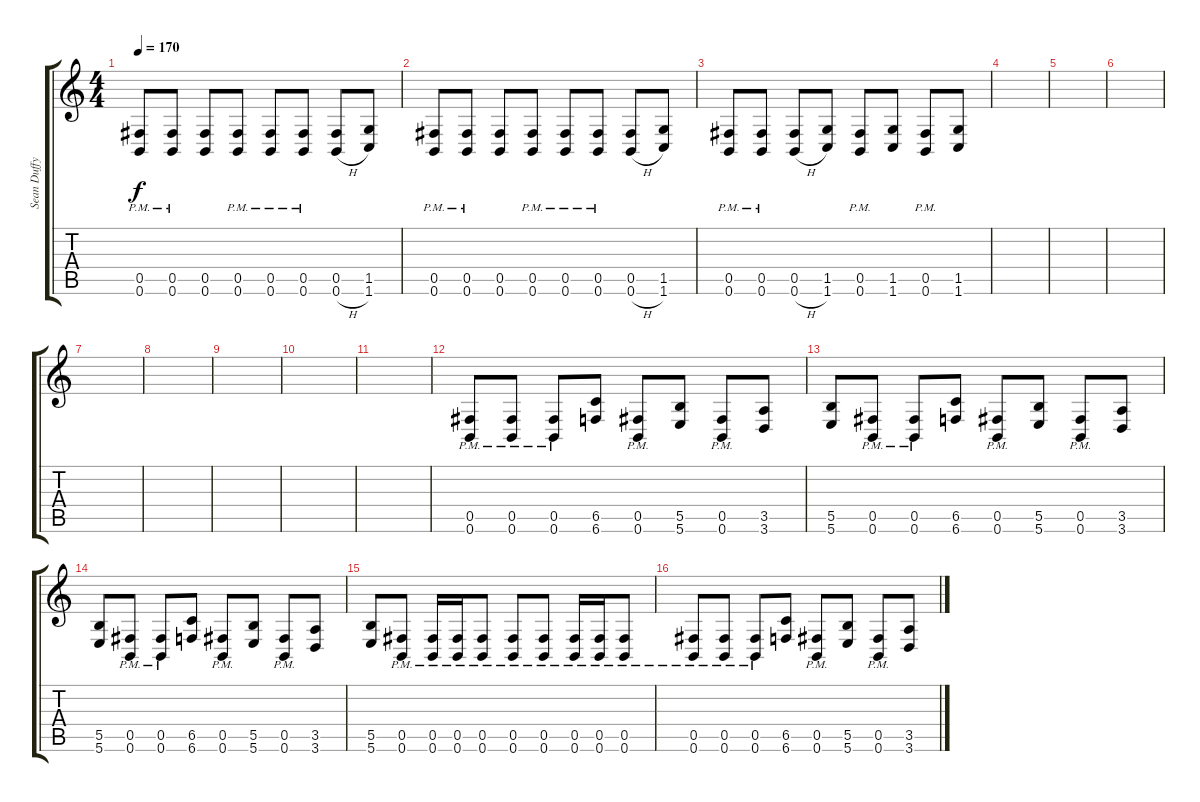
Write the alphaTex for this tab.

\track ("Sean Duffy" "Sean Duffy") {instrument distortionguitar}
\staff {score tabs}
\tuning (Db4 Ab3 E3 B2 Gb2 B1) {hide}
\ts (4 4)
\tempo 170
\clef g2
\ks c
(0.5{pm} 0.6{pm}).8{dy f} (0.5{pm} 0.6{pm}).8 (0.5 0.6).8 (0.5{pm} 0.6{pm}).8 (0.5{pm} 0.6{pm}).8 (0.5{pm} 0.6{pm}).8 (0.5 0.6{h}).8 (1.5 1.6).8 |
(0.5{pm} 0.6{pm}).8 (0.5{pm} 0.6{pm}).8 (0.5 0.6).8 (0.5{pm} 0.6{pm}).8 (0.5{pm} 0.6{pm}).8 (0.5{pm} 0.6{pm}).8 (0.5 0.6{h}).8 (1.5 1.6).8 |
(0.5{pm} 0.6{pm}).8 (0.5{pm} 0.6{pm}).8 (0.5 0.6{h}).8 (1.5 1.6).8 (0.5{pm} 0.6{pm}).8 (1.5 1.6).8 (0.5{pm} 0.6{pm}).8 (1.5 1.6).8 |
|
|
|
|
|
|
|
|
(0.5{pm} 0.6{pm}).8 (0.5{pm} 0.6{pm}).8 (0.5{pm} 0.6{pm}).8 (6.5 6.6).8 (0.5{pm} 0.6{pm}).8 (5.5 5.6).8 (0.5{pm} 0.6{pm}).8 (3.5 3.6).8 |
(5.5 5.6).8 (0.5{pm} 0.6{pm}).8 (0.5{pm} 0.6{pm}).8 (6.5 6.6).8 (0.5{pm} 0.6{pm}).8 (5.5 5.6).8 (0.5{pm} 0.6{pm}).8 (3.5 3.6).8 |
(5.5 5.6).8 (0.5{pm} 0.6{pm}).8 (0.5{pm} 0.6{pm}).8 (6.5 6.6).8 (0.5{pm} 0.6{pm}).8 (5.5 5.6).8 (0.5{pm} 0.6{pm}).8 (3.5 3.6).8 |
(5.5 5.6).8 (0.5{pm} 0.6{pm}).8 (0.5{pm} 0.6{pm}).16 (0.5{pm} 0.6{pm}).16 (0.5{pm} 0.6{pm}).8 (0.5{pm} 0.6{pm}).8 (0.5{pm} 0.6{pm}).8 (0.5{pm} 0.6{pm}).16 (0.5{pm} 0.6{pm}).16 (0.5{pm} 0.6{pm}).8 |
(0.5{pm} 0.6{pm}).8 (0.5{pm} 0.6{pm}).8 (0.5{pm} 0.6{pm}).8 (6.5 6.6).8 (0.5{pm} 0.6{pm}).8 (5.5 5.6).8 (0.5{pm} 0.6{pm}).8 (3.5 3.6).8
